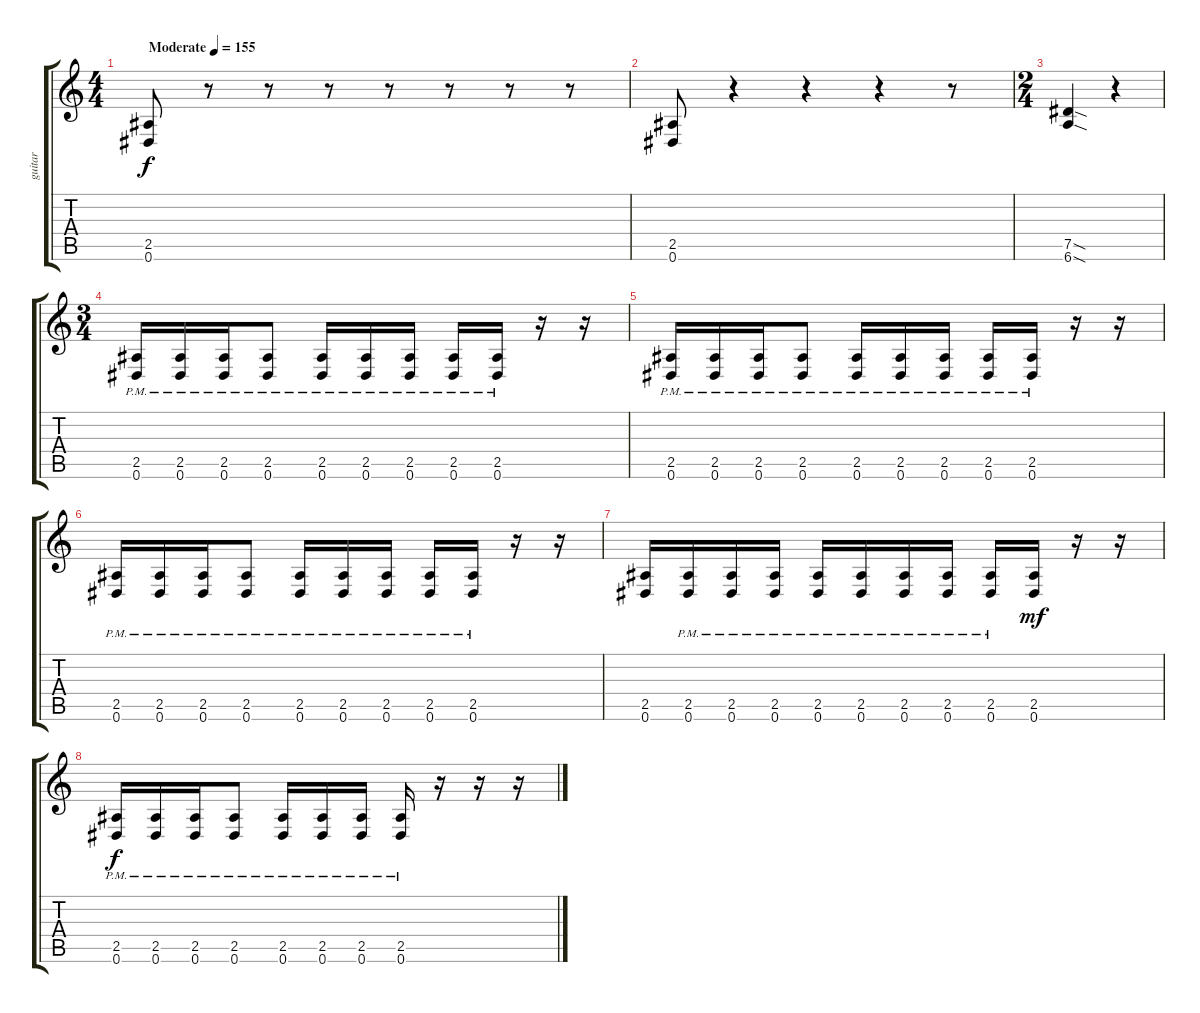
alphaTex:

\track ("guitar" "guitar") {instrument distortionguitar}
\staff {score tabs}
\tuning (Eb4 Bb3 Gb3 Db3 Ab2 Eb2) {hide}
\ts (4 4)
\tempo (155 "Moderate")
\clef g2
\ks c
(2.5 0.6).8{dy f instrument distortionguitar} r.8 r.8 r.8 r.8 r.8 r.8 r.8 |
(2.5 0.6).8 r.4 r.4 r.4 r.8 |
\ts (2 4)
(7.5{sod} 6.6{sod}).4 r.4 |
\ts (3 4)
(2.5{pm} 0.6{pm}).16 (2.5{pm} 0.6{pm}).16 (2.5{pm} 0.6{pm}).16 (2.5{pm} 0.6{pm}).8 (2.5{pm} 0.6{pm}).16 (2.5{pm} 0.6{pm}).16 (2.5{pm} 0.6{pm}).16 (2.5{pm} 0.6{pm}).16 (2.5{pm} 0.6{pm}).16 r.16 r.16 |
(2.5{pm} 0.6{pm}).16 (2.5{pm} 0.6{pm}).16 (2.5{pm} 0.6{pm}).16 (2.5{pm} 0.6{pm}).8 (2.5{pm} 0.6{pm}).16 (2.5{pm} 0.6{pm}).16 (2.5{pm} 0.6{pm}).16 (2.5{pm} 0.6{pm}).16 (2.5{pm} 0.6{pm}).16 r.16 r.16 |
(2.5{pm} 0.6{pm}).16 (2.5{pm} 0.6{pm}).16 (2.5{pm} 0.6{pm}).16 (2.5{pm} 0.6{pm}).8 (2.5{pm} 0.6{pm}).16 (2.5{pm} 0.6{pm}).16 (2.5{pm} 0.6{pm}).16 (2.5{pm} 0.6{pm}).16 (2.5{pm} 0.6{pm}).16 r.16 r.16 |
(2.5 0.6).16 (2.5{pm} 0.6{pm}).16 (2.5{pm} 0.6{pm}).16 (2.5{pm} 0.6{pm}).16 (2.5{pm} 0.6{pm}).16 (2.5{pm} 0.6{pm}).16 (2.5{pm} 0.6{pm}).16 (2.5{pm} 0.6{pm}).16 (2.5{pm} 0.6{pm}).16 (2.5 0.6).16{dy mf} r.16 r.16 |
(2.5{pm} 0.6{pm}).16{dy f} (2.5{pm} 0.6{pm}).16 (2.5{pm} 0.6{pm}).16 (2.5{pm} 0.6{pm}).8 (2.5{pm} 0.6{pm}).16 (2.5{pm} 0.6{pm}).16 (2.5{pm} 0.6{pm}).16 (2.5{pm} 0.6{pm}).16 r.16 r.16 r.16
